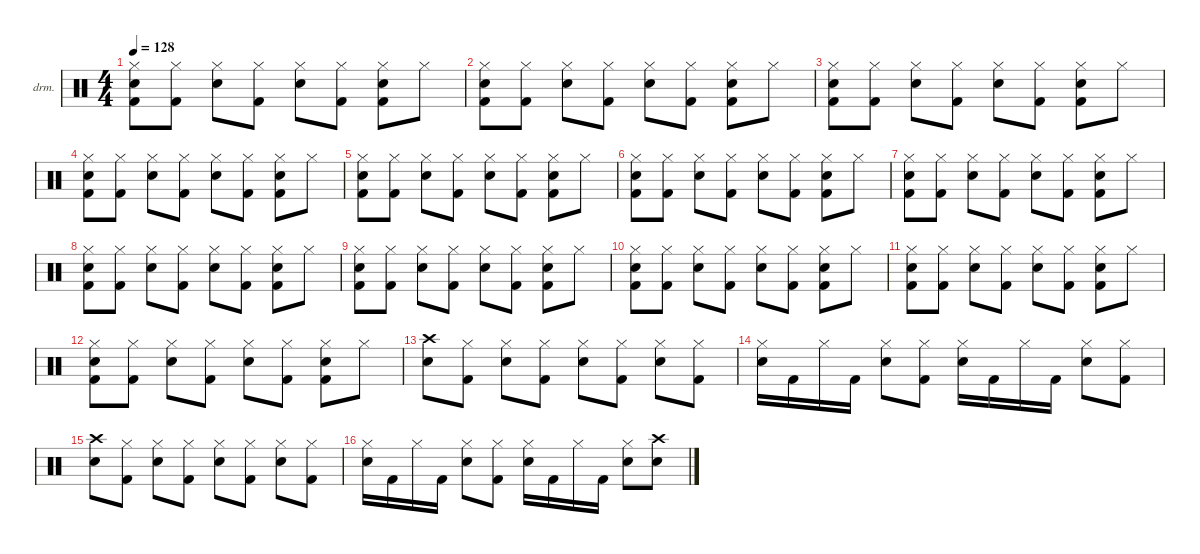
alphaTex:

\defaultSystemsLayout 4
\hideDynamics
\bracketExtendMode nobrackets
\firstSystemTrackNameOrientation horizontal
\otherSystemsTrackNameOrientation horizontal
\track ("Drums" "drm.") {instrument percussion}
\staff {score}
\articulation defaults
\ts (4 4)
\tempo 128
\clef neutral
\ks c
("Hi-Hat (closed)" "Snare (hit) 2" "Kick (hit) 2").8{dy f} ("Hi-Hat (closed)" "Kick (hit) 2").8 ("Hi-Hat (closed)" "Snare (hit) 2").8 ("Hi-Hat (closed)" "Kick (hit) 2").8 ("Hi-Hat (closed)" "Snare (hit) 2").8 ("Hi-Hat (closed)" "Kick (hit) 2").8 ("Hi-Hat (closed)" "Snare (hit) 2" "Kick (hit) 2").8 "Hi-Hat (closed)".8 |
("Hi-Hat (closed)" "Snare (hit) 2" "Kick (hit) 2").8 ("Hi-Hat (closed)" "Kick (hit) 2").8 ("Hi-Hat (closed)" "Snare (hit) 2").8 ("Hi-Hat (closed)" "Kick (hit) 2").8 ("Hi-Hat (closed)" "Snare (hit) 2").8 ("Hi-Hat (closed)" "Kick (hit) 2").8 ("Hi-Hat (closed)" "Snare (hit) 2" "Kick (hit) 2").8 "Hi-Hat (closed)".8 |
("Hi-Hat (closed)" "Snare (hit) 2" "Kick (hit) 2").8 ("Hi-Hat (closed)" "Kick (hit) 2").8 ("Hi-Hat (closed)" "Snare (hit) 2").8 ("Hi-Hat (closed)" "Kick (hit) 2").8 ("Hi-Hat (closed)" "Snare (hit) 2").8 ("Hi-Hat (closed)" "Kick (hit) 2").8 ("Hi-Hat (closed)" "Snare (hit) 2" "Kick (hit) 2").8 "Hi-Hat (closed)".8 |
("Hi-Hat (closed)" "Snare (hit) 2" "Kick (hit) 2").8 ("Hi-Hat (closed)" "Kick (hit) 2").8 ("Hi-Hat (closed)" "Snare (hit) 2").8 ("Hi-Hat (closed)" "Kick (hit) 2").8 ("Hi-Hat (closed)" "Snare (hit) 2").8 ("Hi-Hat (closed)" "Kick (hit) 2").8 ("Hi-Hat (closed)" "Snare (hit) 2" "Kick (hit) 2").8 "Hi-Hat (closed)".8 |
("Hi-Hat (closed)" "Snare (hit) 2" "Kick (hit) 2").8 ("Hi-Hat (closed)" "Kick (hit) 2").8 ("Hi-Hat (closed)" "Snare (hit) 2").8 ("Hi-Hat (closed)" "Kick (hit) 2").8 ("Hi-Hat (closed)" "Snare (hit) 2").8 ("Hi-Hat (closed)" "Kick (hit) 2").8 ("Hi-Hat (closed)" "Snare (hit) 2" "Kick (hit) 2").8 "Hi-Hat (closed)".8 |
("Hi-Hat (closed)" "Snare (hit) 2" "Kick (hit) 2").8 ("Hi-Hat (closed)" "Kick (hit) 2").8 ("Hi-Hat (closed)" "Snare (hit) 2").8 ("Hi-Hat (closed)" "Kick (hit) 2").8 ("Hi-Hat (closed)" "Snare (hit) 2").8 ("Hi-Hat (closed)" "Kick (hit) 2").8 ("Hi-Hat (closed)" "Snare (hit) 2" "Kick (hit) 2").8 "Hi-Hat (closed)".8 |
("Hi-Hat (closed)" "Snare (hit) 2" "Kick (hit) 2").8 ("Hi-Hat (closed)" "Kick (hit) 2").8 ("Hi-Hat (closed)" "Snare (hit) 2").8 ("Hi-Hat (closed)" "Kick (hit) 2").8 ("Hi-Hat (closed)" "Snare (hit) 2").8 ("Hi-Hat (closed)" "Kick (hit) 2").8 ("Hi-Hat (closed)" "Snare (hit) 2" "Kick (hit) 2").8 "Hi-Hat (closed)".8 |
("Hi-Hat (closed)" "Snare (hit) 2" "Kick (hit) 2").8 ("Hi-Hat (closed)" "Kick (hit) 2").8 ("Hi-Hat (closed)" "Snare (hit) 2").8 ("Hi-Hat (closed)" "Kick (hit) 2").8 ("Hi-Hat (closed)" "Snare (hit) 2").8 ("Hi-Hat (closed)" "Kick (hit) 2").8 ("Hi-Hat (closed)" "Snare (hit) 2" "Kick (hit) 2").8 "Hi-Hat (closed)".8 |
("Hi-Hat (closed)" "Snare (hit) 2" "Kick (hit) 2").8 ("Hi-Hat (closed)" "Kick (hit) 2").8 ("Hi-Hat (closed)" "Snare (hit) 2").8 ("Hi-Hat (closed)" "Kick (hit) 2").8 ("Hi-Hat (closed)" "Snare (hit) 2").8 ("Hi-Hat (closed)" "Kick (hit) 2").8 ("Hi-Hat (closed)" "Snare (hit) 2" "Kick (hit) 2").8 "Hi-Hat (closed)".8 |
("Hi-Hat (closed)" "Snare (hit) 2" "Kick (hit) 2").8 ("Hi-Hat (closed)" "Kick (hit) 2").8 ("Hi-Hat (closed)" "Snare (hit) 2").8 ("Hi-Hat (closed)" "Kick (hit) 2").8 ("Hi-Hat (closed)" "Snare (hit) 2").8 ("Hi-Hat (closed)" "Kick (hit) 2").8 ("Hi-Hat (closed)" "Snare (hit) 2" "Kick (hit) 2").8 "Hi-Hat (closed)".8 |
("Hi-Hat (closed)" "Snare (hit) 2" "Kick (hit) 2").8 ("Hi-Hat (closed)" "Kick (hit) 2").8 ("Hi-Hat (closed)" "Snare (hit) 2").8 ("Hi-Hat (closed)" "Kick (hit) 2").8 ("Hi-Hat (closed)" "Snare (hit) 2").8 ("Hi-Hat (closed)" "Kick (hit) 2").8 ("Hi-Hat (closed)" "Snare (hit) 2" "Kick (hit) 2").8 "Hi-Hat (closed)".8 |
("Hi-Hat (closed)" "Snare (hit) 2" "Kick (hit) 2").8 ("Hi-Hat (closed)" "Kick (hit) 2").8 ("Hi-Hat (closed)" "Snare (hit) 2").8 ("Hi-Hat (closed)" "Kick (hit) 2").8 ("Hi-Hat (closed)" "Snare (hit) 2").8 ("Hi-Hat (closed)" "Kick (hit) 2").8 ("Hi-Hat (closed)" "Snare (hit) 2" "Kick (hit) 2").8 "Hi-Hat (closed)".8 |
("Crash high (hit)" "Snare (hit) 2").8{dy fff} ("Hi-Hat (closed)" "Kick (hit) 2").8{dy f} ("Hi-Hat (closed)" "Snare (hit) 2").8 ("Hi-Hat (closed)" "Kick (hit) 2").8 ("Hi-Hat (closed)" "Snare (hit) 2").8 ("Hi-Hat (closed)" "Kick (hit) 2").8 ("Hi-Hat (closed)" "Snare (hit) 2").8 ("Hi-Hat (closed)" "Kick (hit) 2").8 |
("Hi-Hat (closed)" "Snare (hit) 2").16 "Kick (hit) 2".16 "Hi-Hat (closed)".16 "Kick (hit) 2".16 ("Hi-Hat (closed)" "Snare (hit) 2").8 ("Hi-Hat (closed)" "Kick (hit) 2").8 ("Hi-Hat (closed)" "Snare (hit) 2").16 "Kick (hit) 2".16 "Hi-Hat (closed)".16 "Kick (hit) 2".16 ("Hi-Hat (closed)" "Snare (hit) 2").8 ("Hi-Hat (closed)" "Kick (hit) 2").8 |
("Crash high (hit)" "Snare (hit) 2").8{dy fff} ("Hi-Hat (closed)" "Kick (hit) 2").8{dy f} ("Hi-Hat (closed)" "Snare (hit) 2").8 ("Hi-Hat (closed)" "Kick (hit) 2").8 ("Hi-Hat (closed)" "Snare (hit) 2").8 ("Hi-Hat (closed)" "Kick (hit) 2").8 ("Hi-Hat (closed)" "Snare (hit) 2").8 ("Hi-Hat (closed)" "Kick (hit) 2").8 |
("Hi-Hat (closed)" "Snare (hit) 2").16 "Kick (hit) 2".16 "Hi-Hat (closed)".16 "Kick (hit) 2".16 ("Hi-Hat (closed)" "Snare (hit) 2").8 ("Hi-Hat (closed)" "Kick (hit) 2").8 ("Hi-Hat (closed)" "Snare (hit) 2").16 "Kick (hit) 2".16 "Hi-Hat (closed)".16 "Kick (hit) 2".16 ("Hi-Hat (closed)" "Snare (hit) 2").8 ("Crash high (hit)" "Snare (hit) 2").8{dy fff}
